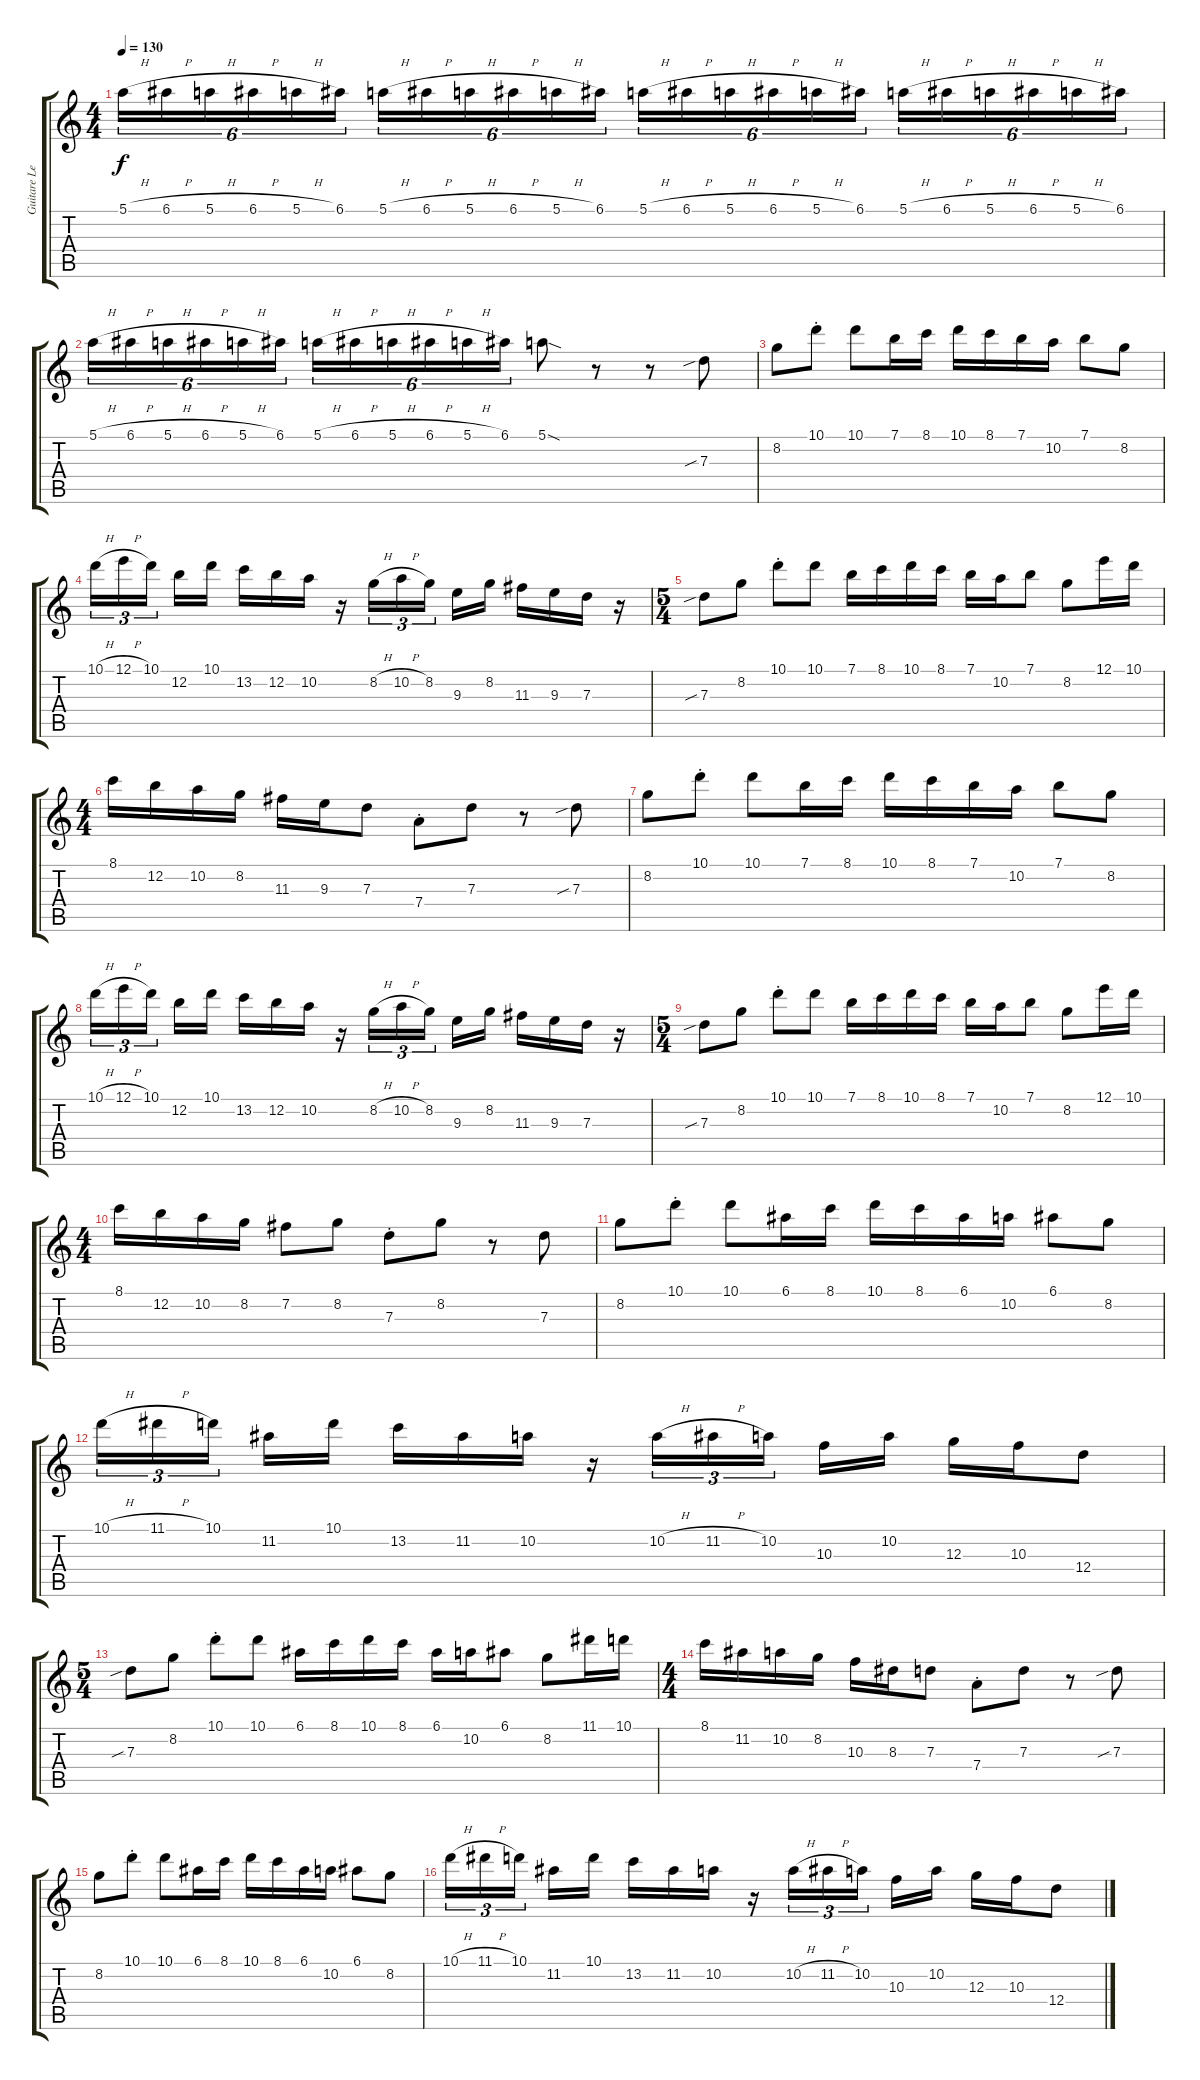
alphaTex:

\track ("Guitare Lead 1" "Guitare Le") {instrument distortionguitar}
\staff {score tabs}
\tuning (E4 B3 G3 D3 A2 E2) {hide}
\ts (4 4)
\tempo 130
\clef g2
\ks c
5.1{h}.16{tu (6 4) dy f instrument distortionguitar} 6.1{h}.16{tu (6 4)} 5.1{h}.16{tu (6 4)} 6.1{h}.16{tu (6 4)} 5.1{h}.16{tu (6 4)} 6.1.16{tu (6 4)} 5.1{h}.16{tu (6 4)} 6.1{h}.16{tu (6 4)} 5.1{h}.16{tu (6 4)} 6.1{h}.16{tu (6 4)} 5.1{h}.16{tu (6 4)} 6.1.16{tu (6 4)} 5.1{h}.16{tu (6 4)} 6.1{h}.16{tu (6 4)} 5.1{h}.16{tu (6 4)} 6.1{h}.16{tu (6 4)} 5.1{h}.16{tu (6 4)} 6.1.16{tu (6 4)} 5.1{h}.16{tu (6 4)} 6.1{h}.16{tu (6 4)} 5.1{h}.16{tu (6 4)} 6.1{h}.16{tu (6 4)} 5.1{h}.16{tu (6 4)} 6.1.16{tu (6 4)} |
5.1{h}.16{tu (6 4)} 6.1{h}.16{tu (6 4)} 5.1{h}.16{tu (6 4)} 6.1{h}.16{tu (6 4)} 5.1{h}.16{tu (6 4)} 6.1.16{tu (6 4)} 5.1{h}.16{tu (6 4)} 6.1{h}.16{tu (6 4)} 5.1{h}.16{tu (6 4)} 6.1{h}.16{tu (6 4)} 5.1{h}.16{tu (6 4)} 6.1.16{tu (6 4)} 5.1{sod}.8 r.8 r.8 7.3{sib}.8 |
8.2.8 10.1{st}.8 10.1.8 7.1.16 8.1.16 10.1.16 8.1.16 7.1.16 10.2.16 7.1.8 8.2.8 |
10.1{h}.16{tu (3 2)} 12.1{h}.16{tu (3 2)} 10.1.16{tu (3 2)} 12.2.16 10.1.16 13.2.16 12.2.16 10.2.16 r.16 8.2{h}.16{tu (3 2)} 10.2{h}.16{tu (3 2)} 8.2.16{tu (3 2)} 9.3.16 8.2.16 11.3.16 9.3.16 7.3.16 r.16 |
\ts (5 4)
7.3{sib}.8 8.2.8 10.1{st}.8 10.1.8 7.1.16 8.1.16 10.1.16 8.1.16 7.1.16 10.2.16 7.1.8 8.2.8 12.1.16 10.1.16 |
\ts (4 4)
8.1.16 12.2.16 10.2.16 8.2.16 11.3.16 9.3.16 7.3.8 7.4{st}.8 7.3.8 r.8 7.3{sib}.8 |
8.2.8 10.1{st}.8 10.1.8 7.1.16 8.1.16 10.1.16 8.1.16 7.1.16 10.2.16 7.1.8 8.2.8 |
10.1{h}.16{tu (3 2)} 12.1{h}.16{tu (3 2)} 10.1.16{tu (3 2)} 12.2.16 10.1.16 13.2.16 12.2.16 10.2.16 r.16 8.2{h}.16{tu (3 2)} 10.2{h}.16{tu (3 2)} 8.2.16{tu (3 2)} 9.3.16 8.2.16 11.3.16 9.3.16 7.3.16 r.16 |
\ts (5 4)
7.3{sib}.8 8.2.8 10.1{st}.8 10.1.8 7.1.16 8.1.16 10.1.16 8.1.16 7.1.16 10.2.16 7.1.8 8.2.8 12.1.16 10.1.16 |
\ts (4 4)
8.1.16 12.2.16 10.2.16 8.2.16 7.2.8 8.2.8 7.3{st}.8 8.2.8 r.8 7.3.8 |
8.2.8 10.1{st}.8 10.1.8 6.1.16 8.1.16 10.1.16 8.1.16 6.1.16 10.2.16 6.1.8 8.2.8 |
10.1{h}.16{tu (3 2)} 11.1{h}.16{tu (3 2)} 10.1.16{tu (3 2)} 11.2.16 10.1.16 13.2.16 11.2.16 10.2.16 r.16 10.2{h}.16{tu (3 2)} 11.2{h}.16{tu (3 2)} 10.2.16{tu (3 2)} 10.3.16 10.2.16 12.3.16 10.3.16 12.4.8 |
\ts (5 4)
7.3{sib}.8 8.2.8 10.1{st}.8 10.1.8 6.1.16 8.1.16 10.1.16 8.1.16 6.1.16 10.2.16 6.1.8 8.2.8 11.1.16 10.1.16 |
\ts (4 4)
8.1.16 11.2.16 10.2.16 8.2.16 10.3.16 8.3.16 7.3.8 7.4{st}.8 7.3.8 r.8 7.3{sib}.8 |
8.2.8 10.1{st}.8 10.1.8 6.1.16 8.1.16 10.1.16 8.1.16 6.1.16 10.2.16 6.1.8 8.2.8 |
10.1{h}.16{tu (3 2)} 11.1{h}.16{tu (3 2)} 10.1.16{tu (3 2)} 11.2.16 10.1.16 13.2.16 11.2.16 10.2.16 r.16 10.2{h}.16{tu (3 2)} 11.2{h}.16{tu (3 2)} 10.2.16{tu (3 2)} 10.3.16 10.2.16 12.3.16 10.3.16 12.4.8
